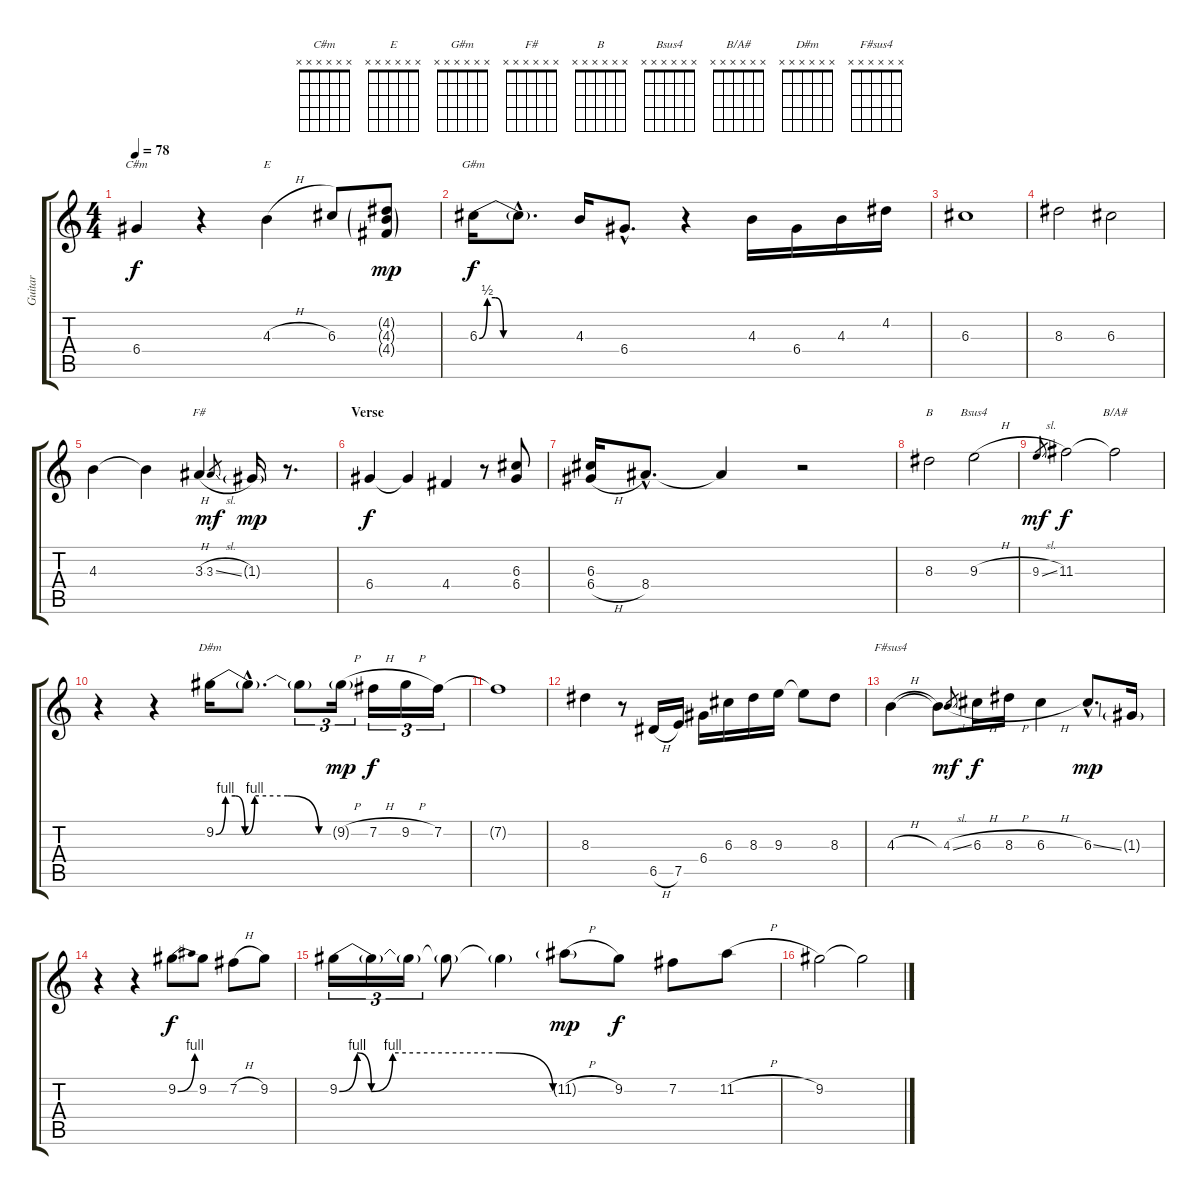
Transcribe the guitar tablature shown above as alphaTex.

\track ("Guitar" "Guitar") {instrument overdrivenguitar}
\staff {score tabs}
\tuning (E4 B3 G3 D3 A2 E2) {hide}
\chord ("C#m" x x x x x x) {firstfret 0}
\chord ("E" x x x x x x) {firstfret 0}
\chord ("G#m" x x x x x x) {firstfret 0}
\chord ("F#" x x x x x x) {firstfret 0}
\chord ("B" x x x x x x) {firstfret 0}
\chord ("Bsus4" x x x x x x) {firstfret 0}
\chord ("B/A#" x x x x x x) {firstfret 0}
\chord ("D#m" x x x x x x) {firstfret 0}
\chord ("F#sus4" x x x x x x) {firstfret 0}
\ts (4 4)
\tempo 78
\clef g2
\ks c
6.4{t}.4{ch "C#m" dy f} r.4 4.3{h}.4{ch "E"} 6.3.8 (4.2{g} 4.3{g} 4.4{g}).8{dy mp} |
6.3{be (custom 0 0 5 2 10 2 15 0 60 0)}.16{ch "G#m" dy f} 6.3{hac t}.8{d} 4.3.16 6.4{hac}.8{d} r.4 4.3.16 6.4.16 4.3.16 4.2.16 |
6.3.1{volume 11} |
8.3.2{volume 11} 6.3.2 |
4.3.4 4.3{t}.4 3.3{h}.4{ch "F#"} 3.3{sl}.8{gr dy mf} 1.3{g}.16{dy mp} r.8{d} |
\section ("" "Verse")
6.4.4{dy f volume 11} 6.4{t}.4 4.4.4 r.8 (6.3 6.4).8 |
(6.3 6.4{h}).16 8.4{hac}.8{d} 8.4{t}.4 r.2 |
8.3.2{ch "B"} 9.3{h}.2{ch "Bsus4"} |
9.3{sl}.8{gr dy mf} 11.3.2{dy f} 11.3{t}.2{ch "B/A#"} |
r.4 r.4 9.2{be (custom 0 0 5 4 10 4 15 0 20 4 37 4 53 0 60 0)}.16{ch "D#m"} 9.2{hac t}.8{d} 9.2{t}.8{tu (3 2)} 9.2{h g}.16{tu (3 2) dy mp} 7.2{h}.16{tu (3 2) dy f} 9.2{h}.16{tu (3 2)} 7.2.16{tu (3 2)} |
7.2{t}.1 |
8.3.4 r.8 6.5{h}.16 7.5.16 6.4.16 6.3.16 8.3.16 9.3.16 9.3{t}.8 8.3.8 |
4.3{h}.4{ch "F#sus4"} 4.3{t}.8 4.3{sl}.8{gr dy mf} 6.3{h}.16{dy f} 8.3{h}.16 6.3{h}.4 6.3{ss hac}.8{d dy mp} 1.3{g}.16 |
r.4 r.4 9.2{be (bend 0 0 60 4)}.8{dy f} 9.2.8 7.2{h}.8 9.2.8 |
9.2{be (custom 0 0 5 4 9 0 15 4 45 4 60 0)}.16{tu (3 2)} 9.2{t}.16{tu (3 2)} 9.2{t}.16{tu (3 2)} 9.2{t}.8 9.2{t}.4 11.2{h g}.8{dy mp} 9.2.8{dy f} 7.2.8 11.2{h}.8 |
9.2.2 9.2{t}.2
